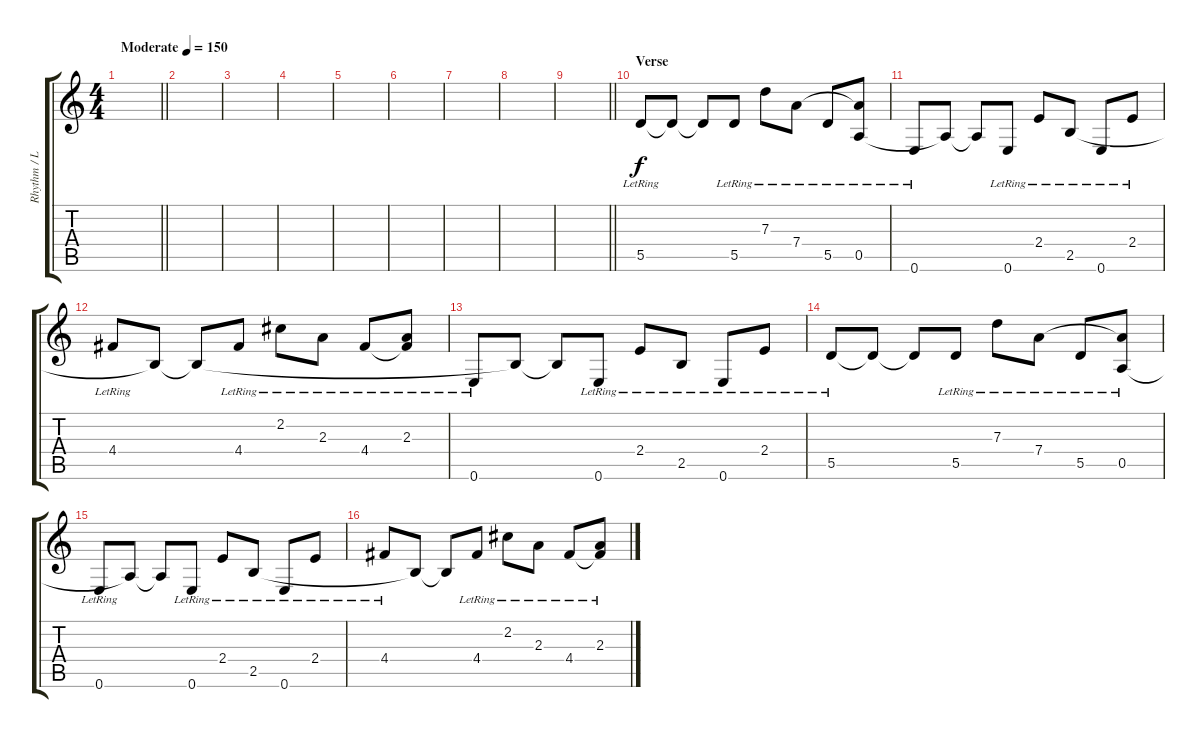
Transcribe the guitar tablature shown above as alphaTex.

\track ("Rhythm / Lead" "Rhythm / L") {instrument electricguitarclean}
\staff {score tabs}
\tuning (E4 B3 G3 D3 A2 E2) {hide}
\ts (4 4)
\tempo (150 "Moderate")
\clef g2
\barLineRight lightlight
\ks c
|
|
|
|
|
|
|
|
\barLineRight lightlight
|
\section ("" "Verse")
5.5{lr}.8 5.5{t}.8 5.5{t}.8 5.5{lr}.8 7.3{lr}.8 7.4{lr}.8 5.5{lr}.8 (7.4{t} 0.5{lr}).8 |
0.6{lr}.8 0.5{t}.8 0.5{t}.8 0.6{lr}.8 2.4{lr}.8 2.5{lr}.8 0.6{lr}.8 2.4{lr}.8 |
4.4{lr}.8 2.5{t}.8 2.5{t}.8 4.4{lr}.8 2.2{lr}.8 2.3{lr}.8 4.4{lr}.8 (2.3{lr} 4.4{t}).8 |
0.6{lr}.8 2.5{t}.8 2.5{t}.8 0.6{lr}.8 2.4{lr}.8 2.5{lr}.8 0.6{lr}.8 2.4{lr}.8 |
5.5{lr}.8 5.5{t}.8 5.5{t}.8 5.5{lr}.8 7.3{lr}.8 7.4{lr}.8 5.5{lr}.8 (7.4{t} 0.5{lr}).8 |
0.6{lr}.8 0.5{t}.8 0.5{t}.8 0.6{lr}.8 2.4{lr}.8 2.5{lr}.8 0.6{lr}.8 2.4{lr}.8 |
4.4{lr}.8 2.5{t}.8 2.5{t}.8 4.4{lr}.8 2.2{lr}.8 2.3{lr}.8 4.4{lr}.8 (2.3{lr} 4.4{t}).8
